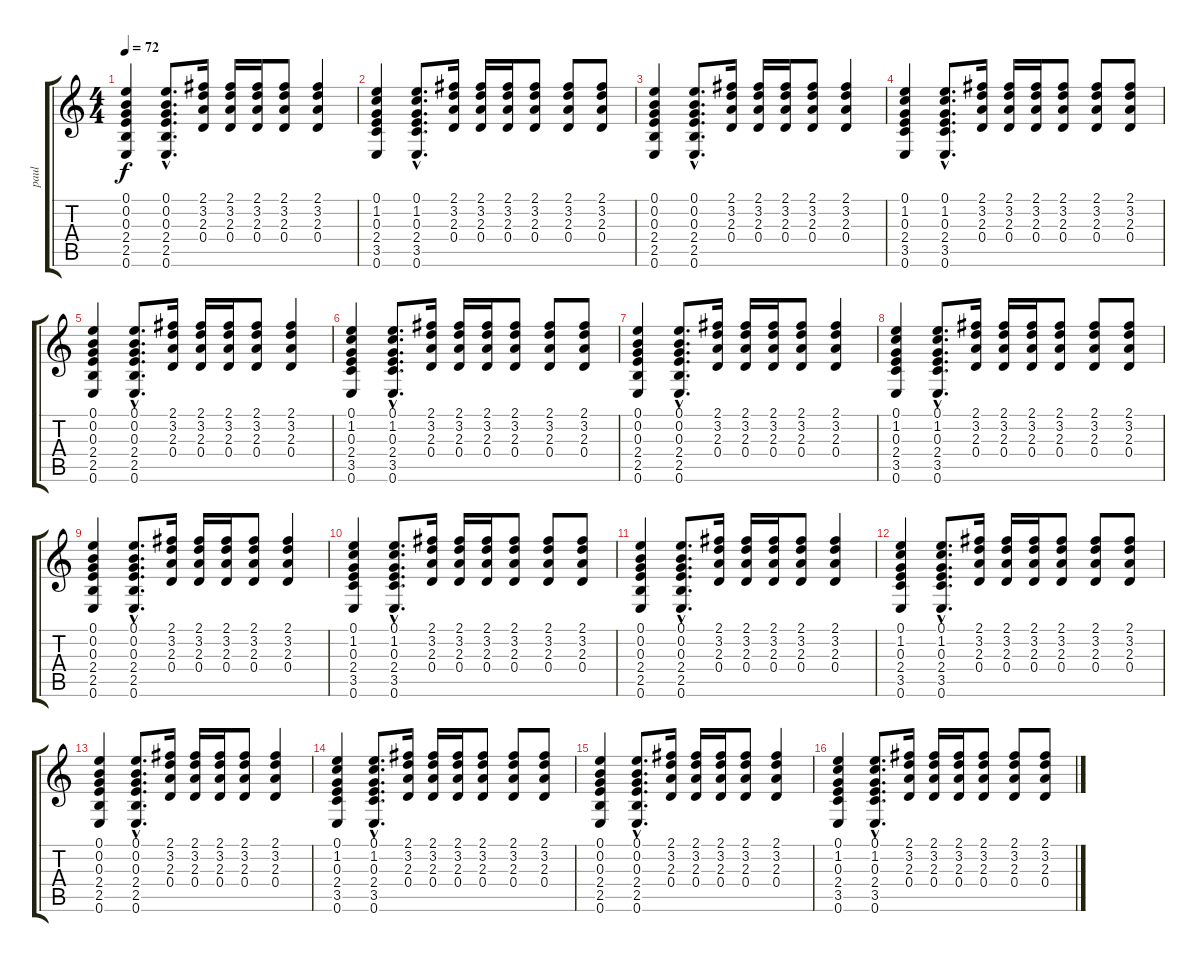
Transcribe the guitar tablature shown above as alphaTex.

\track ("paul" "paul") {instrument acousticguitarsteel}
\staff {score tabs}
\tuning (E4 B3 G3 D3 A2 E2) {hide}
\ts (4 4)
\tempo 72
\clef g2
\ks c
(0.1 0.2 0.3 2.4 2.5 0.6).4{dy f} (0.1{hac} 0.2{hac} 0.3{hac} 2.4{hac} 2.5{hac} 0.6{hac}).8{d} (2.1 3.2 2.3 0.4).16 (2.1 3.2 2.3 0.4).16 (2.1 3.2 2.3 0.4).16 (2.1 3.2 2.3 0.4).8 (2.1 3.2 2.3 0.4).4 |
(0.1 1.2 0.3 2.4 3.5 0.6).4 (0.1{hac} 1.2{hac} 0.3{hac} 2.4{hac} 3.5{hac} 0.6{hac}).8{d} (2.1 3.2 2.3 0.4).16 (2.1 3.2 2.3 0.4).16 (2.1 3.2 2.3 0.4).16 (2.1 3.2 2.3 0.4).8 (2.1 3.2 2.3 0.4).8 (2.1 3.2 2.3 0.4).8 |
(0.1 0.2 0.3 2.4 2.5 0.6).4 (0.1{hac} 0.2{hac} 0.3{hac} 2.4{hac} 2.5{hac} 0.6{hac}).8{d} (2.1 3.2 2.3 0.4).16 (2.1 3.2 2.3 0.4).16 (2.1 3.2 2.3 0.4).16 (2.1 3.2 2.3 0.4).8 (2.1 3.2 2.3 0.4).4 |
(0.1 1.2 0.3 2.4 3.5 0.6).4 (0.1{hac} 1.2{hac} 0.3{hac} 2.4{hac} 3.5{hac} 0.6{hac}).8{d} (2.1 3.2 2.3 0.4).16 (2.1 3.2 2.3 0.4).16 (2.1 3.2 2.3 0.4).16 (2.1 3.2 2.3 0.4).8 (2.1 3.2 2.3 0.4).8 (2.1 3.2 2.3 0.4).8 |
(0.1 0.2 0.3 2.4 2.5 0.6).4 (0.1{hac} 0.2{hac} 0.3{hac} 2.4{hac} 2.5{hac} 0.6{hac}).8{d} (2.1 3.2 2.3 0.4).16 (2.1 3.2 2.3 0.4).16 (2.1 3.2 2.3 0.4).16 (2.1 3.2 2.3 0.4).8 (2.1 3.2 2.3 0.4).4 |
(0.1 1.2 0.3 2.4 3.5 0.6).4 (0.1{hac} 1.2{hac} 0.3{hac} 2.4{hac} 3.5{hac} 0.6{hac}).8{d} (2.1 3.2 2.3 0.4).16 (2.1 3.2 2.3 0.4).16 (2.1 3.2 2.3 0.4).16 (2.1 3.2 2.3 0.4).8 (2.1 3.2 2.3 0.4).8 (2.1 3.2 2.3 0.4).8 |
(0.1 0.2 0.3 2.4 2.5 0.6).4 (0.1{hac} 0.2{hac} 0.3{hac} 2.4{hac} 2.5{hac} 0.6{hac}).8{d} (2.1 3.2 2.3 0.4).16 (2.1 3.2 2.3 0.4).16 (2.1 3.2 2.3 0.4).16 (2.1 3.2 2.3 0.4).8 (2.1 3.2 2.3 0.4).4 |
(0.1 1.2 0.3 2.4 3.5 0.6).4 (0.1{hac} 1.2{hac} 0.3{hac} 2.4{hac} 3.5{hac} 0.6{hac}).8{d} (2.1 3.2 2.3 0.4).16 (2.1 3.2 2.3 0.4).16 (2.1 3.2 2.3 0.4).16 (2.1 3.2 2.3 0.4).8 (2.1 3.2 2.3 0.4).8 (2.1 3.2 2.3 0.4).8 |
(0.1 0.2 0.3 2.4 2.5 0.6).4 (0.1{hac} 0.2{hac} 0.3{hac} 2.4{hac} 2.5{hac} 0.6{hac}).8{d} (2.1 3.2 2.3 0.4).16 (2.1 3.2 2.3 0.4).16 (2.1 3.2 2.3 0.4).16 (2.1 3.2 2.3 0.4).8 (2.1 3.2 2.3 0.4).4 |
(0.1 1.2 0.3 2.4 3.5 0.6).4 (0.1{hac} 1.2{hac} 0.3{hac} 2.4{hac} 3.5{hac} 0.6{hac}).8{d} (2.1 3.2 2.3 0.4).16 (2.1 3.2 2.3 0.4).16 (2.1 3.2 2.3 0.4).16 (2.1 3.2 2.3 0.4).8 (2.1 3.2 2.3 0.4).8 (2.1 3.2 2.3 0.4).8 |
(0.1 0.2 0.3 2.4 2.5 0.6).4 (0.1{hac} 0.2{hac} 0.3{hac} 2.4{hac} 2.5{hac} 0.6{hac}).8{d} (2.1 3.2 2.3 0.4).16 (2.1 3.2 2.3 0.4).16 (2.1 3.2 2.3 0.4).16 (2.1 3.2 2.3 0.4).8 (2.1 3.2 2.3 0.4).4 |
(0.1 1.2 0.3 2.4 3.5 0.6).4 (0.1{hac} 1.2{hac} 0.3{hac} 2.4{hac} 3.5{hac} 0.6{hac}).8{d} (2.1 3.2 2.3 0.4).16 (2.1 3.2 2.3 0.4).16 (2.1 3.2 2.3 0.4).16 (2.1 3.2 2.3 0.4).8 (2.1 3.2 2.3 0.4).8 (2.1 3.2 2.3 0.4).8 |
(0.1 0.2 0.3 2.4 2.5 0.6).4 (0.1{hac} 0.2{hac} 0.3{hac} 2.4{hac} 2.5{hac} 0.6{hac}).8{d} (2.1 3.2 2.3 0.4).16 (2.1 3.2 2.3 0.4).16 (2.1 3.2 2.3 0.4).16 (2.1 3.2 2.3 0.4).8 (2.1 3.2 2.3 0.4).4 |
(0.1 1.2 0.3 2.4 3.5 0.6).4 (0.1{hac} 1.2{hac} 0.3{hac} 2.4{hac} 3.5{hac} 0.6{hac}).8{d} (2.1 3.2 2.3 0.4).16 (2.1 3.2 2.3 0.4).16 (2.1 3.2 2.3 0.4).16 (2.1 3.2 2.3 0.4).8 (2.1 3.2 2.3 0.4).8 (2.1 3.2 2.3 0.4).8 |
(0.1 0.2 0.3 2.4 2.5 0.6).4 (0.1{hac} 0.2{hac} 0.3{hac} 2.4{hac} 2.5{hac} 0.6{hac}).8{d} (2.1 3.2 2.3 0.4).16 (2.1 3.2 2.3 0.4).16 (2.1 3.2 2.3 0.4).16 (2.1 3.2 2.3 0.4).8 (2.1 3.2 2.3 0.4).4 |
(0.1 1.2 0.3 2.4 3.5 0.6).4 (0.1{hac} 1.2{hac} 0.3{hac} 2.4{hac} 3.5{hac} 0.6{hac}).8{d} (2.1 3.2 2.3 0.4).16 (2.1 3.2 2.3 0.4).16 (2.1 3.2 2.3 0.4).16 (2.1 3.2 2.3 0.4).8 (2.1 3.2 2.3 0.4).8 (2.1 3.2 2.3 0.4).8
